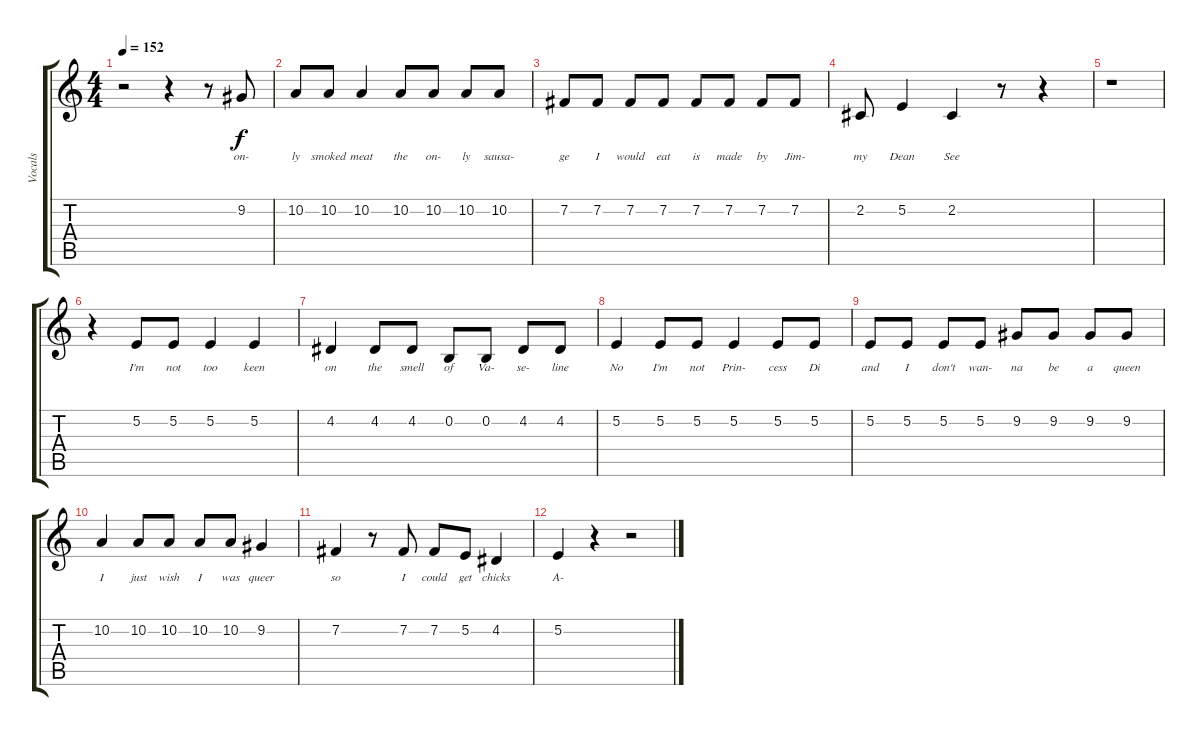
\track ("Vocals" "Vocals") {instrument clarinet}
\staff {score tabs}
\tuning (E4 B3 G3 D3 A2 E2) {hide}
\ts (4 4)
\tempo 152
\clef g2
\ks c
r.2{dy f} r.4 r.8 9.2.8{lyrics (0 "on-") lyrics (1 "") lyrics (2 "") lyrics (3 "") lyrics (4 "")} |
10.2.8{lyrics (0 "ly") lyrics (1 "") lyrics (2 "") lyrics (3 "") lyrics (4 "")} 10.2.8{lyrics (0 "smoked") lyrics (1 "") lyrics (2 "") lyrics (3 "") lyrics (4 "")} 10.2.4{lyrics (0 "meat") lyrics (1 "") lyrics (2 "") lyrics (3 "") lyrics (4 "")} 10.2.8{lyrics (0 "the") lyrics (1 "") lyrics (2 "") lyrics (3 "") lyrics (4 "")} 10.2.8{lyrics (0 "on-") lyrics (1 "") lyrics (2 "") lyrics (3 "") lyrics (4 "")} 10.2.8{lyrics (0 "ly") lyrics (1 "") lyrics (2 "") lyrics (3 "") lyrics (4 "")} 10.2.8{lyrics (0 "sausa-") lyrics (1 "") lyrics (2 "") lyrics (3 "") lyrics (4 "")} |
7.2.8{lyrics (0 "ge") lyrics (1 "") lyrics (2 "") lyrics (3 "") lyrics (4 "")} 7.2.8{lyrics (0 "I") lyrics (1 "") lyrics (2 "") lyrics (3 "") lyrics (4 "")} 7.2.8{lyrics (0 "would") lyrics (1 "") lyrics (2 "") lyrics (3 "") lyrics (4 "")} 7.2.8{lyrics (0 "eat") lyrics (1 "") lyrics (2 "") lyrics (3 "") lyrics (4 "")} 7.2.8{lyrics (0 "is") lyrics (1 "") lyrics (2 "") lyrics (3 "") lyrics (4 "")} 7.2.8{lyrics (0 "made") lyrics (1 "") lyrics (2 "") lyrics (3 "") lyrics (4 "")} 7.2.8{lyrics (0 "by") lyrics (1 "") lyrics (2 "") lyrics (3 "") lyrics (4 "")} 7.2.8{lyrics (0 "Jim-") lyrics (1 "") lyrics (2 "") lyrics (3 "") lyrics (4 "")} |
2.2.8{lyrics (0 "my") lyrics (1 "") lyrics (2 "") lyrics (3 "") lyrics (4 "")} 5.2.4{lyrics (0 "Dean") lyrics (1 "") lyrics (2 "") lyrics (3 "") lyrics (4 "")} 2.2.4{lyrics (0 "See") lyrics (1 "") lyrics (2 "") lyrics (3 "") lyrics (4 "")} r.8 r.4 |
r.1 |
r.4 5.2.8{lyrics (0 "I'm") lyrics (1 "") lyrics (2 "") lyrics (3 "") lyrics (4 "")} 5.2.8{lyrics (0 "not") lyrics (1 "") lyrics (2 "") lyrics (3 "") lyrics (4 "")} 5.2.4{lyrics (0 "too") lyrics (1 "") lyrics (2 "") lyrics (3 "") lyrics (4 "")} 5.2.4{lyrics (0 "keen") lyrics (1 "") lyrics (2 "") lyrics (3 "") lyrics (4 "")} |
4.2.4{lyrics (0 "on") lyrics (1 "") lyrics (2 "") lyrics (3 "") lyrics (4 "")} 4.2.8{lyrics (0 "the") lyrics (1 "") lyrics (2 "") lyrics (3 "") lyrics (4 "")} 4.2.8{lyrics (0 "smell") lyrics (1 "") lyrics (2 "") lyrics (3 "") lyrics (4 "")} 0.2.8{lyrics (0 "of") lyrics (1 "") lyrics (2 "") lyrics (3 "") lyrics (4 "")} 0.2.8{lyrics (0 "Va-") lyrics (1 "") lyrics (2 "") lyrics (3 "") lyrics (4 "")} 4.2.8{lyrics (0 "se-") lyrics (1 "") lyrics (2 "") lyrics (3 "") lyrics (4 "")} 4.2.8{lyrics (0 "line") lyrics (1 "") lyrics (2 "") lyrics (3 "") lyrics (4 "")} |
5.2.4{lyrics (0 "No") lyrics (1 "") lyrics (2 "") lyrics (3 "") lyrics (4 "")} 5.2.8{lyrics (0 "I'm") lyrics (1 "") lyrics (2 "") lyrics (3 "") lyrics (4 "")} 5.2.8{lyrics (0 "not") lyrics (1 "") lyrics (2 "") lyrics (3 "") lyrics (4 "")} 5.2.4{lyrics (0 "Prin-") lyrics (1 "") lyrics (2 "") lyrics (3 "") lyrics (4 "")} 5.2.8{lyrics (0 "cess") lyrics (1 "") lyrics (2 "") lyrics (3 "") lyrics (4 "")} 5.2.8{lyrics (0 "Di") lyrics (1 "") lyrics (2 "") lyrics (3 "") lyrics (4 "")} |
5.2.8{lyrics (0 "and") lyrics (1 "") lyrics (2 "") lyrics (3 "") lyrics (4 "")} 5.2.8{lyrics (0 "I") lyrics (1 "") lyrics (2 "") lyrics (3 "") lyrics (4 "")} 5.2.8{lyrics (0 "don't") lyrics (1 "") lyrics (2 "") lyrics (3 "") lyrics (4 "")} 5.2.8{lyrics (0 "wan-") lyrics (1 "") lyrics (2 "") lyrics (3 "") lyrics (4 "")} 9.2.8{lyrics (0 "na") lyrics (1 "") lyrics (2 "") lyrics (3 "") lyrics (4 "")} 9.2.8{lyrics (0 "be") lyrics (1 "") lyrics (2 "") lyrics (3 "") lyrics (4 "")} 9.2.8{lyrics (0 "a") lyrics (1 "") lyrics (2 "") lyrics (3 "") lyrics (4 "")} 9.2.8{lyrics (0 "queen") lyrics (1 "") lyrics (2 "") lyrics (3 "") lyrics (4 "")} |
10.2.4{lyrics (0 "I") lyrics (1 "") lyrics (2 "") lyrics (3 "") lyrics (4 "")} 10.2.8{lyrics (0 "just") lyrics (1 "") lyrics (2 "") lyrics (3 "") lyrics (4 "")} 10.2.8{lyrics (0 "wish") lyrics (1 "") lyrics (2 "") lyrics (3 "") lyrics (4 "")} 10.2.8{lyrics (0 "I") lyrics (1 "") lyrics (2 "") lyrics (3 "") lyrics (4 "")} 10.2.8{lyrics (0 "was") lyrics (1 "") lyrics (2 "") lyrics (3 "") lyrics (4 "")} 9.2.4{lyrics (0 "queer") lyrics (1 "") lyrics (2 "") lyrics (3 "") lyrics (4 "")} |
7.2.4{lyrics (0 "so") lyrics (1 "") lyrics (2 "") lyrics (3 "") lyrics (4 "")} r.8 7.2.8{lyrics (0 "I") lyrics (1 "") lyrics (2 "") lyrics (3 "") lyrics (4 "")} 7.2.8{lyrics (0 "could") lyrics (1 "") lyrics (2 "") lyrics (3 "") lyrics (4 "")} 5.2.8{lyrics (0 "get") lyrics (1 "") lyrics (2 "") lyrics (3 "") lyrics (4 "")} 4.2.4{lyrics (0 "chicks") lyrics (1 "") lyrics (2 "") lyrics (3 "") lyrics (4 "")} |
5.2.4{lyrics (0 "A-") lyrics (1 "") lyrics (2 "") lyrics (3 "") lyrics (4 "")} r.4 r.2
